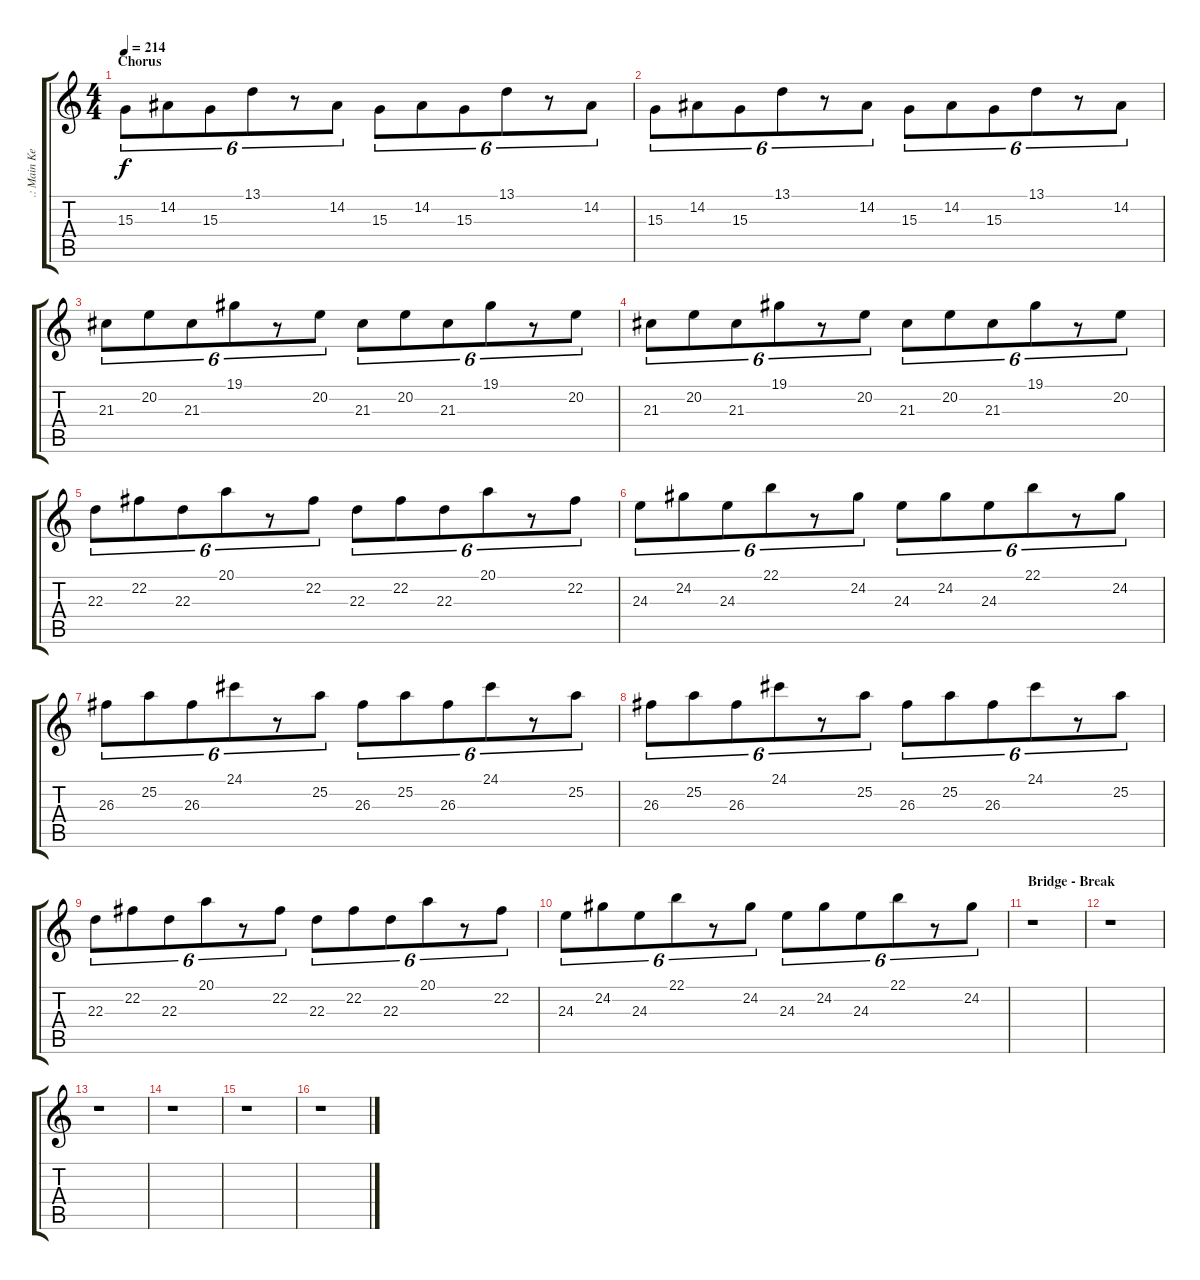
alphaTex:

\track (".: Main Keyboard :." ".: Main Ke") {instrument marimba}
\staff {score tabs}
\tuning (Db4 Ab3 E3 B2 Gb2 Db2) {hide}
\ts (4 4)
\section ("" "Chorus")
\tempo 214
\clef g2
\ks c
15.3.8{tu (6 4) dy f} 14.2.8{tu (6 4)} 15.3.8{tu (6 4)} 13.1.8{tu (6 4)} r.8{tu (6 4)} 14.2.8{tu (6 4)} 15.3.8{tu (6 4)} 14.2.8{tu (6 4)} 15.3.8{tu (6 4)} 13.1.8{tu (6 4)} r.8{tu (6 4)} 14.2.8{tu (6 4)} |
15.3.8{tu (6 4)} 14.2.8{tu (6 4)} 15.3.8{tu (6 4)} 13.1.8{tu (6 4)} r.8{tu (6 4)} 14.2.8{tu (6 4)} 15.3.8{tu (6 4)} 14.2.8{tu (6 4)} 15.3.8{tu (6 4)} 13.1.8{tu (6 4)} r.8{tu (6 4)} 14.2.8{tu (6 4)} |
21.3.8{tu (6 4)} 20.2.8{tu (6 4)} 21.3.8{tu (6 4)} 19.1.8{tu (6 4)} r.8{tu (6 4)} 20.2.8{tu (6 4)} 21.3.8{tu (6 4)} 20.2.8{tu (6 4)} 21.3.8{tu (6 4)} 19.1.8{tu (6 4)} r.8{tu (6 4)} 20.2.8{tu (6 4)} |
21.3.8{tu (6 4)} 20.2.8{tu (6 4)} 21.3.8{tu (6 4)} 19.1.8{tu (6 4)} r.8{tu (6 4)} 20.2.8{tu (6 4)} 21.3.8{tu (6 4)} 20.2.8{tu (6 4)} 21.3.8{tu (6 4)} 19.1.8{tu (6 4)} r.8{tu (6 4)} 20.2.8{tu (6 4)} |
22.3.8{tu (6 4)} 22.2.8{tu (6 4)} 22.3.8{tu (6 4)} 20.1.8{tu (6 4)} r.8{tu (6 4)} 22.2.8{tu (6 4)} 22.3.8{tu (6 4)} 22.2.8{tu (6 4)} 22.3.8{tu (6 4)} 20.1.8{tu (6 4)} r.8{tu (6 4)} 22.2.8{tu (6 4)} |
24.3.8{tu (6 4)} 24.2.8{tu (6 4)} 24.3.8{tu (6 4)} 22.1.8{tu (6 4)} r.8{tu (6 4)} 24.2.8{tu (6 4)} 24.3.8{tu (6 4)} 24.2.8{tu (6 4)} 24.3.8{tu (6 4)} 22.1.8{tu (6 4)} r.8{tu (6 4)} 24.2.8{tu (6 4)} |
26.3.8{tu (6 4)} 25.2.8{tu (6 4)} 26.3.8{tu (6 4)} 24.1.8{tu (6 4)} r.8{tu (6 4)} 25.2.8{tu (6 4)} 26.3.8{tu (6 4)} 25.2.8{tu (6 4)} 26.3.8{tu (6 4)} 24.1.8{tu (6 4)} r.8{tu (6 4)} 25.2.8{tu (6 4)} |
26.3.8{tu (6 4)} 25.2.8{tu (6 4)} 26.3.8{tu (6 4)} 24.1.8{tu (6 4)} r.8{tu (6 4)} 25.2.8{tu (6 4)} 26.3.8{tu (6 4)} 25.2.8{tu (6 4)} 26.3.8{tu (6 4)} 24.1.8{tu (6 4)} r.8{tu (6 4)} 25.2.8{tu (6 4)} |
22.3.8{tu (6 4)} 22.2.8{tu (6 4)} 22.3.8{tu (6 4)} 20.1.8{tu (6 4)} r.8{tu (6 4)} 22.2.8{tu (6 4)} 22.3.8{tu (6 4)} 22.2.8{tu (6 4)} 22.3.8{tu (6 4)} 20.1.8{tu (6 4)} r.8{tu (6 4)} 22.2.8{tu (6 4)} |
24.3.8{tu (6 4)} 24.2.8{tu (6 4)} 24.3.8{tu (6 4)} 22.1.8{tu (6 4)} r.8{tu (6 4)} 24.2.8{tu (6 4)} 24.3.8{tu (6 4)} 24.2.8{tu (6 4)} 24.3.8{tu (6 4)} 22.1.8{tu (6 4)} r.8{tu (6 4)} 24.2.8{tu (6 4)} |
\section ("" "Bridge - Break")
r.1 |
r.1 |
r.1 |
r.1 |
r.1 |
r.1
